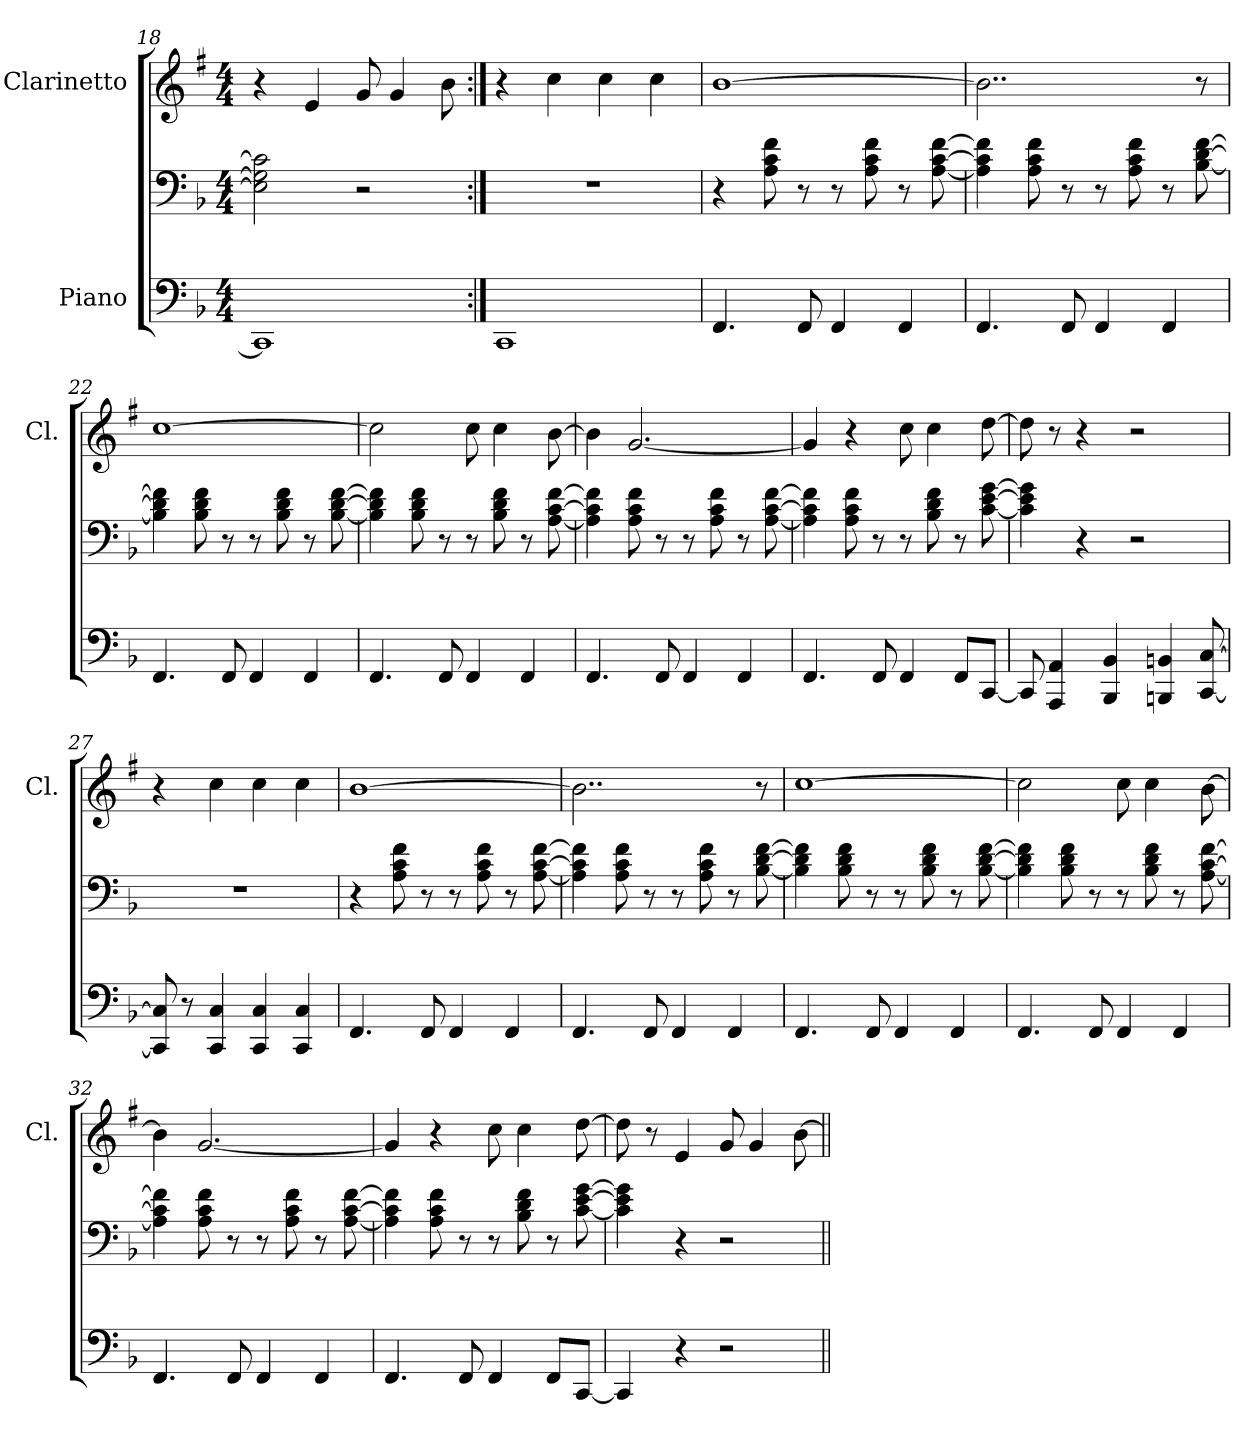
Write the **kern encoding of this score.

**kern	**kern	**kern
*part2	*part2	*part1
*staff3	*staff2	*staff1
*I"Piano	*	*I"Clarinetto
*	*	*I'Cl.
*clefF4	*clefF4	*clefG2
*	*	*ITrd1c2
*k[b-]	*k[b-]	*k[b-]
*M4/4	*M4/4	*M4/4
=18	=18	=18
1CC]	2E\] 2G\] 2c\]	4r
.	.	4d/
.	2r	8f/
.	.	4f/
.	.	8a\
=19:|!	=19:|!	=19:|!
1CC	1r	4r
.	.	4b-\
.	.	4b-\
.	.	4b-\
=20	=20	=20
4.FF/	4r	[1a
.	8A\ 8c\ 8f\	.
8FF/	8r	.
4FF/	8r	.
.	8A\ 8c\ 8f\	.
4FF/	8r	.
.	[8A\ [8c\ [8f\	.
=21	=21	=21
4.FF/	4A\] 4c\] 4f\]	2..a\]
.	8A\ 8c\ 8f\	.
8FF/	8r	.
4FF/	8r	.
.	8A\ 8c\ 8f\	.
4FF/	8r	.
.	[8B-\ [8d\ [8f\	8r
!!LO:PB:g=z
=22	=22	=22
4.FF/	4B-\] 4d\] 4f\]	[1b-
.	8B-\ 8d\ 8f\	.
8FF/	8r	.
4FF/	8r	.
.	8B-\ 8d\ 8f\	.
4FF/	8r	.
.	[8B-\ [8d\ [8f\	.
=23	=23	=23
4.FF/	4B-\] 4d\] 4f\]	2b-\]
.	8B-\ 8d\ 8f\	.
8FF/	8r	.
4FF/	8r	8b-\
.	8B-\ 8d\ 8f\	4b-\
4FF/	8r	.
.	[8A\ [8c\ [8f\	[8a\
=24	=24	=24
4.FF/	4A\] 4c\] 4f\]	4a\]
.	8A\ 8c\ 8f\	[2.f/
8FF/	8r	.
4FF/	8r	.
.	8A\ 8c\ 8f\	.
4FF/	8r	.
.	[8A\ [8c\ [8f\	.
=25	=25	=25
4.FF/	4A\] 4c\] 4f\]	4f/]
.	8A\ 8c\ 8f\	4r
8FF/	8r	.
4FF/	8r	8b-\
.	8B-\ 8d\ 8f\	4b-\
8FF/L	8r	.
[8CC/J	[8c\ [8e\ [8g\	[8cc\
=26	=26	=26
8CC/]	4c\] 4e\] 4g\]	8cc\]
4AAA/ 4AA/	.	8r
.	4r	4r
4BBB-/ 4BB-/	.	.
.	2r	2r
4BBBn/ 4BBn/	.	.
[8CC/ [8C/	.	.
=27	=27	=27
8CC/] 8C/]	1r	4r
8r	.	.
4CC/ 4C/	.	4b-\
4CC/ 4C/	.	4b-\
4CC/ 4C/	.	4b-\
!!LO:LB:g=z
=28	=28	=28
4.FF/	4r	[1a
.	8A\ 8c\ 8f\	.
8FF/	8r	.
4FF/	8r	.
.	8A\ 8c\ 8f\	.
4FF/	8r	.
.	[8A\ [8c\ [8f\	.
=29	=29	=29
4.FF/	4A\] 4c\] 4f\]	2..a\]
.	8A\ 8c\ 8f\	.
8FF/	8r	.
4FF/	8r	.
.	8A\ 8c\ 8f\	.
4FF/	8r	.
.	[8B-\ [8d\ [8f\	8r
=30	=30	=30
4.FF/	4B-\] 4d\] 4f\]	[1b-
.	8B-\ 8d\ 8f\	.
8FF/	8r	.
4FF/	8r	.
.	8B-\ 8d\ 8f\	.
4FF/	8r	.
.	[8B-\ [8d\ [8f\	.
=31	=31	=31
4.FF/	4B-\] 4d\] 4f\]	2b-\]
.	8B-\ 8d\ 8f\	.
8FF/	8r	.
4FF/	8r	8b-\
.	8B-\ 8d\ 8f\	4b-\
4FF/	8r	.
.	[8A\ [8c\ [8f\	[8a\
=32	=32	=32
4.FF/	4A\] 4c\] 4f\]	4a\]
.	8A\ 8c\ 8f\	[2.f/
8FF/	8r	.
4FF/	8r	.
.	8A\ 8c\ 8f\	.
4FF/	8r	.
.	[8A\ [8c\ [8f\	.
!!LO:LB:g=z
=33	=33	=33
4.FF/	4A\] 4c\] 4f\]	4f/]
.	8A\ 8c\ 8f\	4r
8FF/	8r	.
4FF/	8r	8b-\
.	8B-\ 8d\ 8f\	4b-\
8FF/L	8r	.
[8CC/J	[8c\ [8e\ [8g\	[8cc\
=34	=34	=34
4CC/]	4c\] 4e\] 4g\]	8cc\]
.	.	8r
4r	4r	4d/
2r	2r	8f/
.	.	4f/
.	.	[8a\
=||	=||	=||
*-	*-	*-
